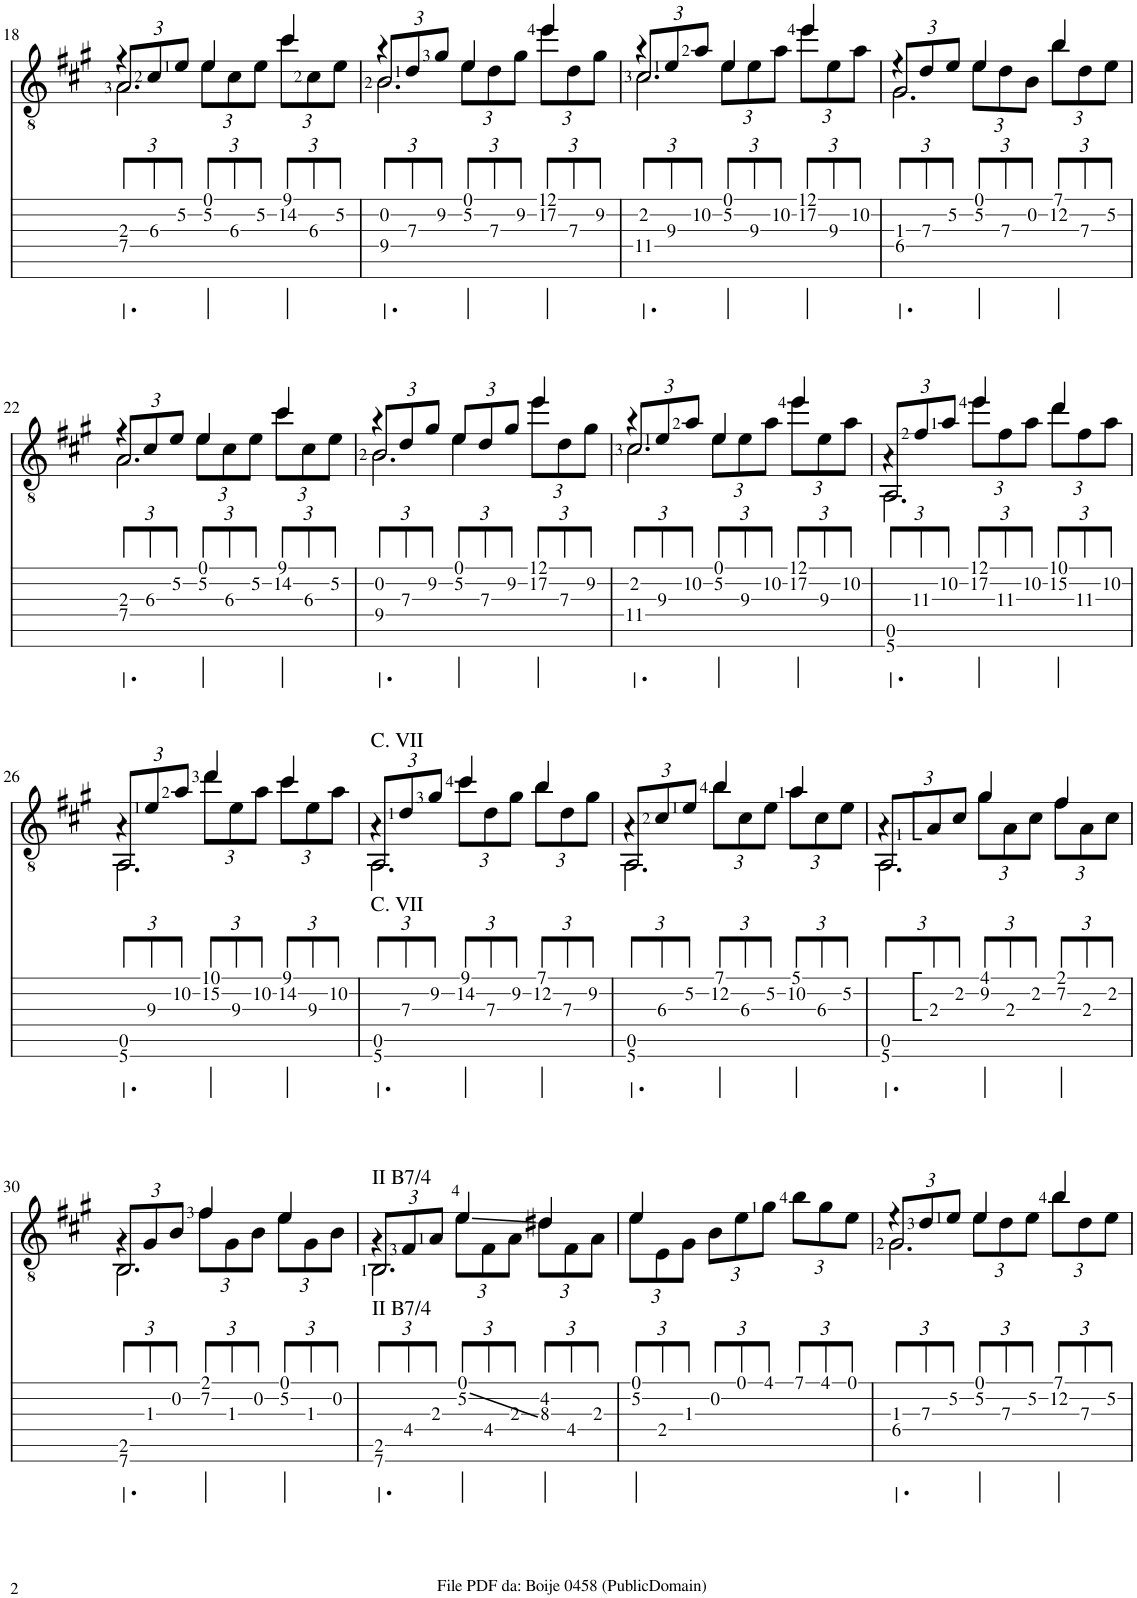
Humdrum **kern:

**kern	**kern
*part2	*part1
*staff2	*staff1
*I"Chitarra classica (Intavolatura)	*I"Guitar
!!LO:PB:g=z
*	*clefGv2
*k[f#c#g#]	*k[f#c#g#]
*M3/4	*M3/4
*Xbrackettup	*
=18	=18
!LO:N:head=open	!
*^	*
*	*^	*
*	*	*	*Xbrackettup
!	!	!	!LO:N:head=open
*	*	*	*^
*	*	*	*	*^
12A/L	4r	2.A\	12A/L	4r	2.A\
12c#/	.	.	12c#/	.	.
12e/J	.	.	12e/J	.	.
12e/L	4e\	.	12e\L	4e/	.
12c#/	.	.	12c#\	.	.
12e/J	.	.	12e\J	.	.
12cc#/L	4cc#\	.	12cc#\L	4cc#/	.
12c#/	.	.	12c#\	.	.
12e/J	.	.	12e\J	.	.
=19	=19	=19	=19	=19	=19
!LO:N:head=open	!	!	!LO:N:head=open	!	!
12B/L	4r	2.B\	12B/L	4r	2.B\
12d/	.	.	12d/	.	.
12g#/J	.	.	12g#/J	.	.
12e/L	4e\	.	12e\L	4e/	.
12d/	.	.	12d\	.	.
12g#/J	.	.	12g#\J	.	.
12ee/L	4ee\	.	12ee\L	4ee/	.
12d/	.	.	12d\	.	.
12g#/J	.	.	12g#\J	.	.
=20	=20	=20	=20	=20	=20
!LO:N:head=open	!	!	!LO:N:head=open	!	!
12c#/L	4r	2.c#\	12c#/L	4r	2.c#\
12e/	.	.	12e/	.	.
12a/J	.	.	12a/J	.	.
12e/L	4e\	.	12e\L	4e/	.
12e/	.	.	12e\	.	.
12a/J	.	.	12a\J	.	.
12ee/L	4ee\	.	12ee\L	4ee/	.
12e/	.	.	12e\	.	.
12a/J	.	.	12a\J	.	.
=21	=21	=21	=21	=21	=21
!LO:N:head=open	!	!	!LO:N:head=open	!	!
12G#/L	4r	2.G#\	12G#/L	4r	2.G#\
12d/	.	.	12d/	.	.
12e/J	.	.	12e/J	.	.
12e/L	4e\	.	12e\L	4e/	.
12d/	.	.	12d\	.	.
12B/J	.	.	12B\J	.	.
12b/L	4b\	.	12b\L	4b/	.
12d/	.	.	12d\	.	.
12e/J	.	.	12e\J	.	.
!!LO:LB:g=z	!!	!!
=22	=22	=22	=22	=22	=22
!LO:N:head=open	!	!	!LO:N:head=open	!	!
12A/L	4r	2.A\	12A/L	4r	2.A\
12c#/	.	.	12c#/	.	.
12e/J	.	.	12e/J	.	.
12e/L	4e\	.	12e\L	4e/	.
12c#/	.	.	12c#\	.	.
12e/J	.	.	12e\J	.	.
12cc#/L	4cc#\	.	12cc#\L	4cc#/	.
12c#/	.	.	12c#\	.	.
12e/J	.	.	12e\J	.	.
=23	=23	=23	=23	=23	=23
!LO:N:head=open	!	!	!LO:N:head=open	!	!
12B/L	4r	2.B\	12B/L	4r	2.B\
12d/	.	.	12d/	.	.
12g#/J	.	.	12g#/J	.	.
12e/L	4e\	.	12e/L	4e\	.
12d/	.	.	12d/	.	.
12g#/J	.	.	12g#/J	.	.
12ee/L	4ee\	.	12ee\L	4ee/	.
12d/	.	.	12d\	.	.
12g#/J	.	.	12g#\J	.	.
=24	=24	=24	=24	=24	=24
!LO:N:head=open	!	!	!LO:N:head=open	!	!
12c#/L	4r	2.c#\	12c#/L	4r	2.c#\
12e/	.	.	12e/	.	.
12a/J	.	.	12a/J	.	.
12e/L	4e\	.	12e\L	4e/	.
12e/	.	.	12e\	.	.
12a/J	.	.	12a\J	.	.
12ee/L	4ee\	.	12ee\L	4ee/	.
12e/	.	.	12e\	.	.
12a/J	.	.	12a\J	.	.
=25	=25	=25	=25	=25	=25
!LO:N:head=open	!	!	!LO:N:head=open	!	!
12AA/L	4r	2.AA\	12AA/L	4r	2.AA\
12f#/	.	.	12f#/	.	.
12a/J	.	.	12a/J	.	.
12ee/L	4ee\	.	12ee\L	4ee/	.
12f#/	.	.	12f#\	.	.
12a/J	.	.	12a\J	.	.
12dd/L	4dd\	.	12dd\L	4dd/	.
12f#/	.	.	12f#\	.	.
12a/J	.	.	12a\J	.	.
!!LO:LB:g=z	!!	!!
=26	=26	=26	=26	=26	=26
!LO:N:head=open	!	!	!LO:N:head=open	!	!
12AA/L	4r	2.AA\	12AA/L	4r	2.AA\
12e/	.	.	12e/	.	.
12a/J	.	.	12a/J	.	.
12dd/L	4dd\	.	12dd\L	4dd/	.
12e/	.	.	12e\	.	.
12a/J	.	.	12a\J	.	.
12cc#/L	4cc#\	.	12cc#\L	4cc#/	.
12e/	.	.	12e\	.	.
12a/J	.	.	12a\J	.	.
=27	=27	=27	=27	=27	=27
!	!	!	!LO:TX:a:t=C. VII	!	!
!LO:TX:a:t=C. VII	!	!	!	!	!
!LO:N:head=open	!	!	!LO:N:head=open	!	!
12AA/L	4r	2.AA\	12AA/L	4r	2.AA\
12d/	.	.	12d/	.	.
12g#/J	.	.	12g#/J	.	.
12cc#/L	4cc#\	.	12cc#\L	4cc#/	.
12d/	.	.	12d\	.	.
12g#/J	.	.	12g#\J	.	.
12b/L	4b\	.	12b\L	4b/	.
12d/	.	.	12d\	.	.
12g#/J	.	.	12g#\J	.	.
=28	=28	=28	=28	=28	=28
!LO:N:head=open	!	!	!LO:N:head=open	!	!
12AA/L	4r	2.AA\	12AA/L	4r	2.AA\
12c#/	.	.	12c#/	.	.
12e/J	.	.	12e/J	.	.
12b/L	4b\	.	12b\L	4b/	.
12c#/	.	.	12c#\	.	.
12e/J	.	.	12e\J	.	.
12a/L	4a\	.	12a\L	4a/	.
12c#/	.	.	12c#\	.	.
12e/J	.	.	12e\J	.	.
=29	=29	=29	=29	=29	=29
!LO:N:head=open	!	!	!LO:N:head=open	!	!
12AA/L	4r	2.AA\	12AA/L	4r	2.AA\
12A/	.	.	12A/	.	.
12c#/J	.	.	12c#/J	.	.
12g#/L	4g#\	.	12g#\L	4g#/	.
12A/	.	.	12A\	.	.
12c#/J	.	.	12c#\J	.	.
12f#/L	4f#\	.	12f#\L	4f#/	.
12A/	.	.	12A\	.	.
12c#/J	.	.	12c#\J	.	.
!!LO:LB:g=z	!!	!!
=30	=30	=30	=30	=30	=30
!LO:N:head=open	!	!	!LO:N:head=open	!	!
12BB/L	4r	2.BB\	12BB/L	4r	2.BB\
12G#/	.	.	12G#/	.	.
12B/J	.	.	12B/J	.	.
12f#/L	4f#\	.	12f#\L	4f#/	.
12G#/	.	.	12G#\	.	.
12B/J	.	.	12B\J	.	.
12e/L	4e\	.	12e\L	4e/	.
12G#/	.	.	12G#\	.	.
12B/J	.	.	12B\J	.	.
=31	=31	=31	=31	=31	=31
!	!	!	!LO:TX:a:t=II B7/4	!	!
!LO:TX:a:t=II B7/4	!	!	!	!	!
!LO:N:head=open	!	!	!LO:N:head=open	!	!
12BB/L	4r	2.BB\	12BB/L	4r	2.BB\
12F#/	.	.	12F#/	.	.
12A/J	.	.	12A/J	.	.
12e/L	4e\	.	12e\L	4e/	.
12F#/	.	.	12F#\	.	.
12A/J	.	.	12A\J	.	.
12d#X/L	4d#\	.	12d#X\L	4d#/	.
12F#/	.	.	12F#\	.	.
12A/J	.	.	12A\J	.	.
*	*v	*v	*	*	*
*	*	*	*v	*v
=32	=32	=32	=32
12e/L	4e\	12e\L	4e/
12E/	.	12E\	.
12G#/J	.	12G#\J	.
12B/L	2ryy	12B\L	2ryy
12e/	.	12e\	.
12g#/J	.	12g#\J	.
12b/L	.	12b\L	.
12g#/	.	12g#\	.
12e/J	.	12e\J	.
*v	*v	*	*
*	*v	*v
=33	=33
!LO:N:head=open	!LO:N:head=open
*^	*^
*	*^	*	*^
12G#/L	4r	2.G#\	12G#/L	4r	2.G#\
12d/	.	.	12d/	.	.
12e/J	.	.	12e/J	.	.
12e/L	4e\	.	12e\L	4e/	.
12d/	.	.	12d\	.	.
12e/J	.	.	12e\J	.	.
12b/L	4b\	.	12b\L	4b/	.
12d/	.	.	12d\	.	.
12e/J	.	.	12e\J	.	.
*v	*v	*v	*	*	*
*	*v	*v	*v
=	=
*-	*-
